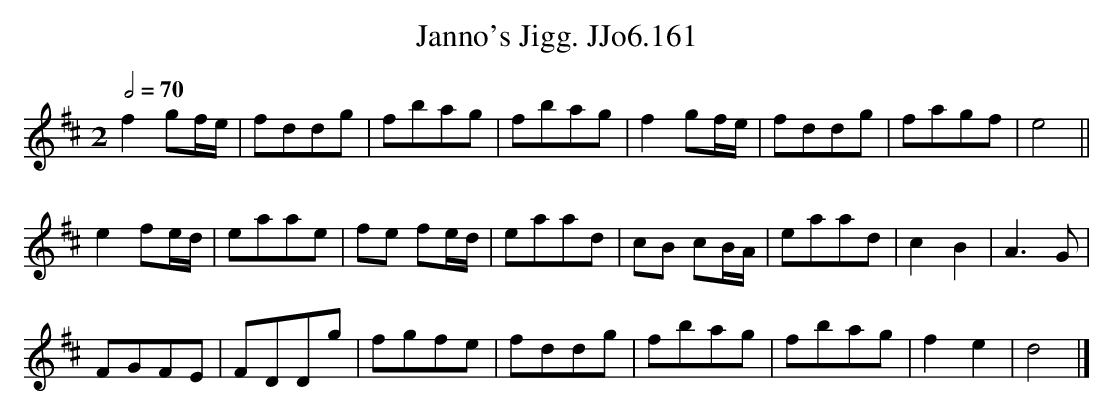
X:1
T:Janno's Jigg. JJo6.161
M:2 % %time signature as in MS. Probably 2/4.
L:1/8
Q:1/2=70
K:D
f2 gf/e/|fddg|fbag|fbag|f2gf/e/|fddg|fagf|e4||
e2 fe/d/|eaae|fe fe/d/|eaad|cB cB/A/|eaad|c2B2|A3G|
FGFE|FDDg|fgfe|fddg|fbag|fbag|f2e2|d4 |]
